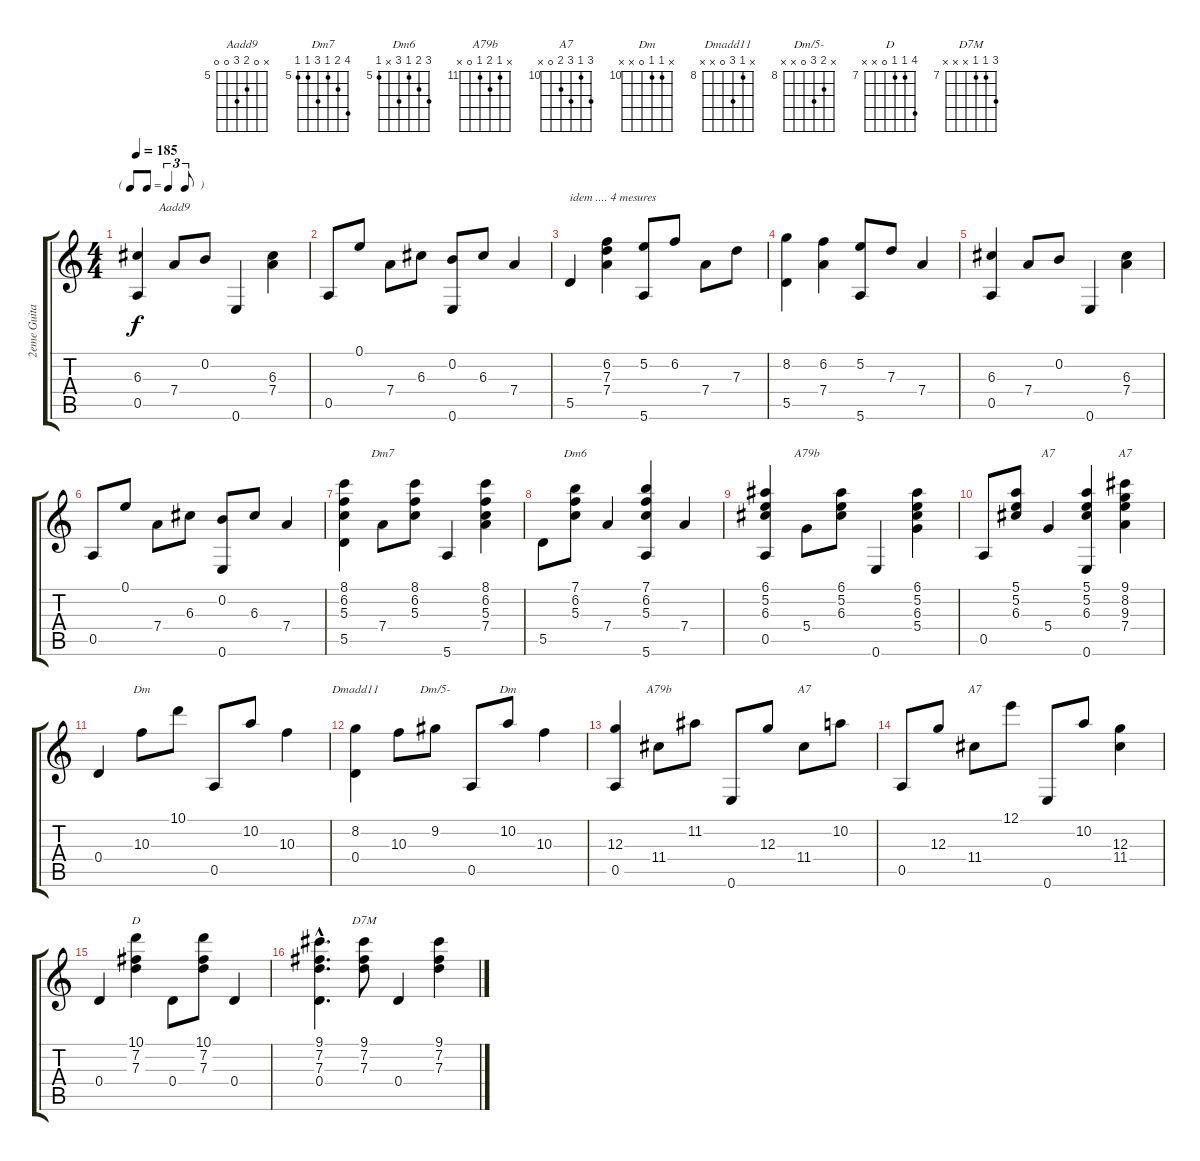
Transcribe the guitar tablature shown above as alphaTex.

\track ("2eme Guitare" "2eme Guita") {instrument acousticguitarnylon}
\staff {score tabs}
\tuning (E4 B3 G3 D3 A2 E2) {hide}
\chord ("Aadd9" x 0 6 7 0 0) {firstfret 5}
\chord ("Dm7" 8 6 5 7 5 5) {firstfret 5}
\chord ("Dm6" 7 6 5 7 x 5) {firstfret 5}
\chord ("A79b" 6 5 6 5 0 x) {firstfret 5}
\chord ("A7" 5 5 6 5 0 0) {firstfret 5}
\chord ("A7" 9 8 9 7 x x) {firstfret 7}
\chord ("Dm" 10 10 10 0 0 x) {firstfret 10}
\chord ("Dmadd11" x 8 10 0 x x) {firstfret 8}
\chord ("Dm/5-" x 9 10 0 x x) {firstfret 8}
\chord ("Dm" x 10 10 0 x x) {firstfret 10}
\chord ("A79b" x 11 12 11 0 x) {firstfret 11}
\chord ("A7" x 10 12 11 0 x) {firstfret 10}
\chord ("A7" 12 10 12 11 0 x) {firstfret 10}
\chord ("D" 10 7 7 0 x x) {firstfret 7}
\chord ("D7M" 9 7 7 x x x) {firstfret 7}
\ts (4 4)
\tf triplet8th
\tempo 185
\clef g2
\ks c
(6.3 0.5).4{dy f} 7.4.8{ch "Aadd9"} 0.2.8 0.6.4 (6.3 7.4).4 |
0.5.8 0.1.8 7.4.8 6.3.8 (0.2 0.6).8 6.3.8 7.4.4 |
5.5.4{txt "idem .... 4 mesures"} (6.2 7.3 7.4).4 (5.2 5.6).8 6.2.8 7.4.8 7.3.8 |
(8.2 5.5).4 (6.2 7.4).4 (5.2 5.6).8 7.3.8 7.4.4 |
(6.3 0.5).4 7.4.8 0.2.8 0.6.4 (6.3 7.4).4 |
0.5.8 0.1.8 7.4.8 6.3.8 (0.2 0.6).8 6.3.8 7.4.4 |
(8.1 6.2 5.3 5.5).4 7.4.8{ch "Dm7"} (8.1 6.2 5.3).8 5.6.4 (8.1 6.2 5.3 7.4).4 |
5.5.8 (7.1 6.2 5.3).8{ch "Dm6"} 7.4.4 (7.1 6.2 5.3 5.6).4 7.4.4 |
(6.1 5.2 6.3 0.5).4 5.4.8{ch "A79b"} (6.1 5.2 6.3).8 0.6.4 (6.1 5.2 6.3 5.4).4 |
0.5.8 (5.1 5.2 6.3).8 5.4.4{ch "A7"} (5.1 5.2 6.3 0.6).4 (9.1 8.2 9.3 7.4).4{ch "A7"} |
0.4.4 10.3.8{ch "Dm"} 10.1.8 0.5.8 10.2.8 10.3.4 |
(8.2 0.4).4{ch "Dmadd11"} 10.3.8 9.2.8{ch "Dm/5-"} 0.5.8 10.2.8{ch "Dm"} 10.3.4 |
(12.3 0.5).4 11.4.8{ch "A79b"} 11.2.8 0.6.8 12.3.8 11.4.8{ch "A7"} 10.2.8 |
0.5.8 12.3.8 11.4.8{ch "A7"} 12.1.8 0.6.8 10.2.8 (12.3 11.4).4 |
0.4.4 (10.1 7.2 7.3).4{ch "D"} 0.4.8 (10.1 7.2 7.3).8 0.4.4 |
(9.1{hac} 7.2{hac} 7.3{hac} 0.4{hac}).4{d} (9.1 7.2 7.3).8{ch "D7M"} 0.4.4 (9.1 7.2 7.3).4
